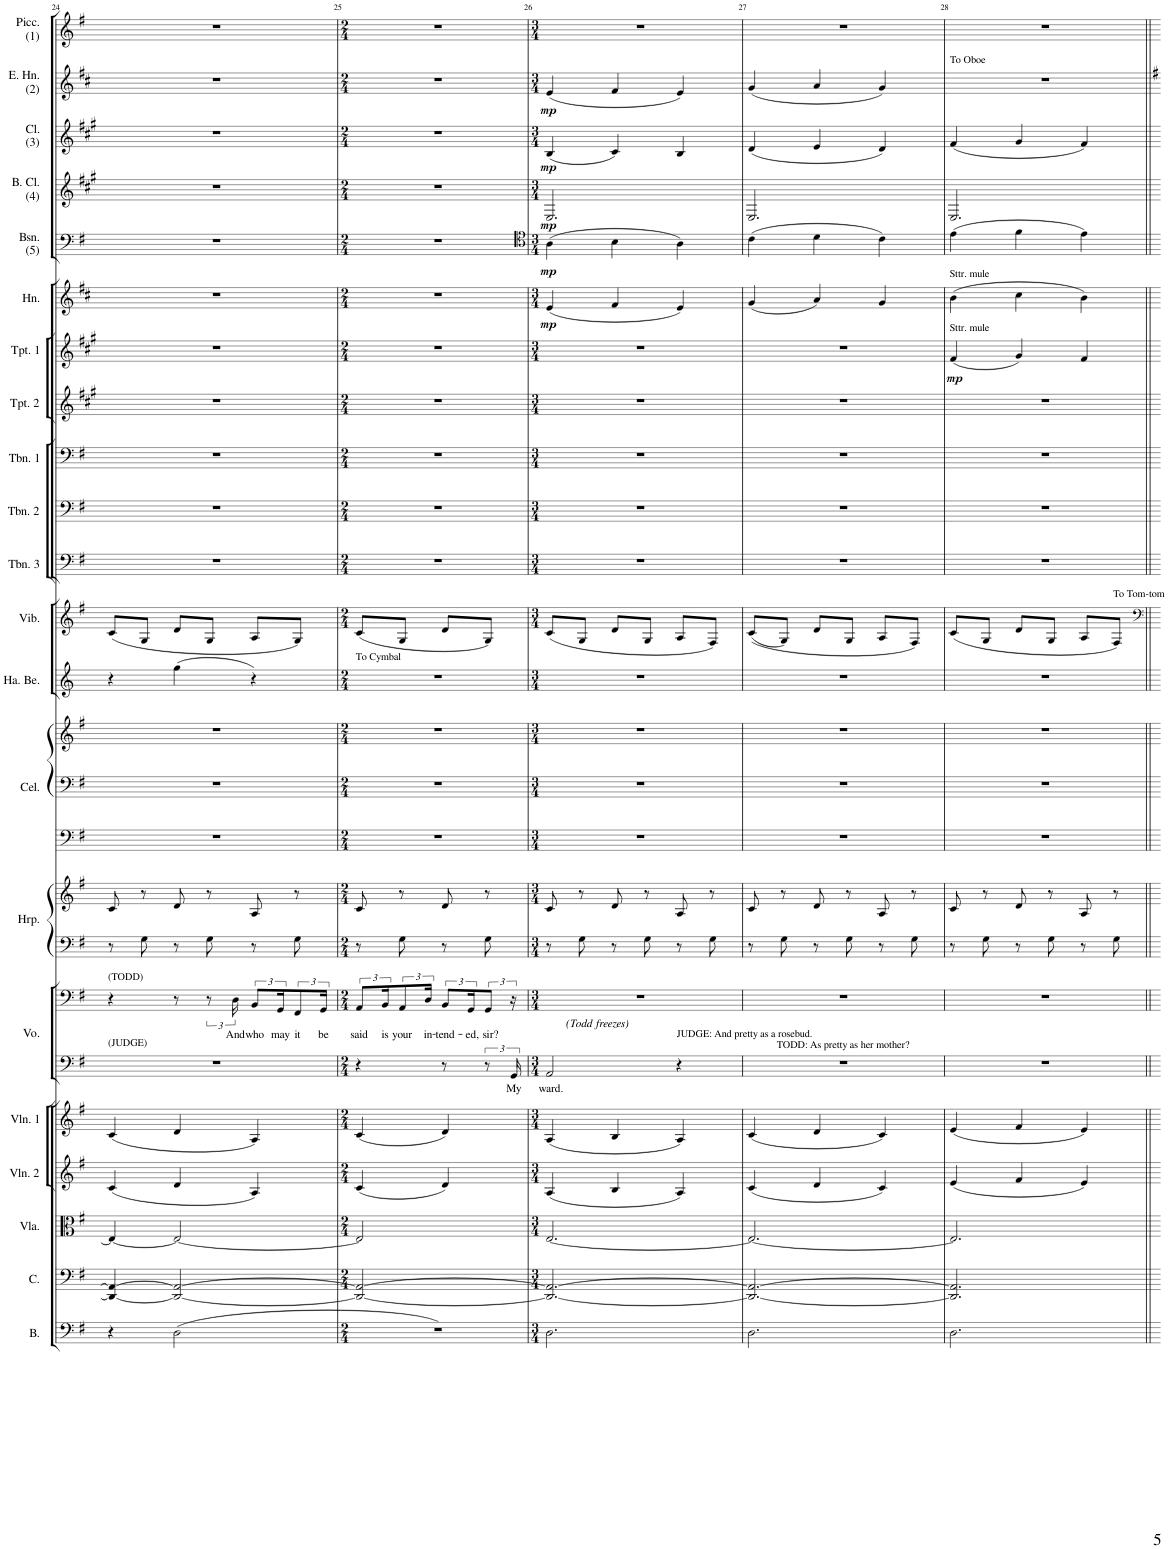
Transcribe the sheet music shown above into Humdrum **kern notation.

**kern	**kern	**kern	**kern	**kern	**kern	**text	**kern	**text	**kern	**kern	**kern	**kern	**kern	**kern	**kern	**kern	**kern	**kern	**kern	**kern	**dynam	**kern	**dynam	**kern	**dynam	**kern	**dynam	**kern	**dynam	**kern	**dynam	**kern
*part21	*part20	*part19	*part18	*part17	*part16	*part16	*part16	*part16	*part15	*part15	*part14	*part14	*part14	*part13	*part12	*part11	*part10	*part9	*part8	*part7	*part7	*part6	*part6	*part5	*part5	*part4	*part4	*part3	*part3	*part2	*part2	*part1
*staff25	*staff24	*staff23	*staff22	*staff21	*staff20	*staff20	*staff19	*staff19	*staff18	*staff17	*staff16	*staff15	*staff14	*staff13	*staff12	*staff11	*staff10	*staff9	*staff8	*staff7	*staff7	*staff6	*staff6	*staff5	*staff5	*staff4	*staff4	*staff3	*staff3	*staff2	*staff2	*staff1
*I"Bass	*I"Cello	*I"Viola	*I"Violin 2	*I"Violin 1	*I"Voice	*	*	*	*I"Harp	*	*I"Celesta	*	*	*I"Hand Bells	*I"Vibraphone	*I"Trombone 3	*I"Trombone 2	*I"Trombone 1	*I"Trumpet 2	*I"Trumpet 1	*	*I"Horn	*	*I"Bassoon (5)	*	*I"Bass Clarinet (4)	*	*I"Clarinet (3)	*	*I"English Horn (2)	*	*I"Piccolo (1)
*I'B.	*I'C.	*I'Vla.	*I'Vln. 2	*I'Vln. 1	*I'Vo.	*	*	*	*I'Hrp.	*	*I'Cel.	*	*	*I'Ha. Be.	*I'Vib.	*I'Tbn. 3	*I'Tbn. 2	*I'Tbn. 1	*I'Tpt. 2	*I'Tpt. 1	*	*I'Hn.	*	*I'Bsn. (5)	*	*I'B. Cl. (4)	*	*I'Cl. (3)	*	*I'E. Hn. (2)	*	*I'Picc. (1)
!!LO:PB:g=z
*clefF4	*clefF4	*clefC3	*clefG2	*clefG2	*clefF4	*	*clefF4	*	*clefF4	*clefG2	*clefF4	*clefF4	*clefG2	*clefG2	*clefG2	*clefF4	*clefF4	*clefF4	*clefG2	*clefG2	*	*clefG2	*	*clefF4	*	*clefG2	*	*clefG2	*	*clefG2	*	*clefG2
*Trd7c12	*	*	*	*	*	*	*	*	*	*	*Trd-7c-12	*Trd-7c-12	*Trd-7c-12	*	*	*	*	*	*Trd1c2	*Trd1c2	*	*Trd4c7	*	*	*	*Trd8c14	*	*Trd1c2	*	*Trd4c7	*	*Trd-7c-12
*k[f#]	*k[f#]	*k[f#]	*k[f#]	*k[f#]	*k[f#]	*	*k[f#]	*	*k[f#]	*k[f#]	*k[f#]	*k[f#]	*k[f#]	*k[]	*k[f#]	*k[f#]	*k[f#]	*k[f#]	*k[f#c#g#]	*k[f#c#g#]	*	*k[f#c#]	*	*k[f#]	*	*k[f#c#g#]	*	*k[f#c#g#]	*	*k[f#c#]	*	*k[f#]
*M3/4	*M3/4	*M3/4	*M3/4	*M3/4	*M3/4	*	*M3/4	*	*M3/4	*M3/4	*M3/4	*M3/4	*M3/4	*M3/4	*M3/4	*M3/4	*M3/4	*M3/4	*M3/4	*M3/4	*	*M3/4	*	*M3/4	*	*M3/4	*	*M3/4	*	*M3/4	*	*M3/4
=24	=24	=24	=24	=24	=24	=24	=24	=24	=24	=24	=24	=24	=24	=24	=24	=24	=24	=24	=24	=24	=24	=24	=24	=24	=24	=24	=24	=24	=24	=24	=24	=24
!	!	!	!	!	!	!	!LO:TX:a:t=(TODD)	!	!	!	!	!	!	!	!	!	!	!	!	!	!	!	!	!	!	!	!	!	!	!	!	!
!	!	!	!	!	!LO:TX:a:t=(JUDGE)	!	!	!	!	!	!	!	!	!	!	!	!	!	!	!	!	!	!	!	!	!	!	!	!	!	!	!
4r	4DD/_ 4AA/_	4E/_	(4c/	(4c/	2.r	.	4r	.	8r	8c/	2.r	2.r	2.r	4r	(8c/L	2.r	2.r	2.r	2.r	2.r	.	2.r	.	2.r	.	2.r	.	2.r	.	2.r	.	2.r
.	.	.	.	.	.	.	.	.	8G\	8r	.	.	.	.	8G/J	.	.	.	.	.	.	.	.	.	.	.	.	.	.	.	.	.
(2D\	2DD/_ 2AA/_	2E/_	4d/	4d/	.	.	8r	.	8r	8d/	.	.	.	(4gg\	8d/L	.	.	.	.	.	.	.	.	.	.	.	.	.	.	.	.	.
.	.	.	.	.	.	.	12r	.	8G\	8r	.	.	.	.	8G/J	.	.	.	.	.	.	.	.	.	.	.	.	.	.	.	.	.
!	!	!	!	!	!	!	!	!LO:LY:b	!	!	!	!	!	!	!	!	!	!	!	!	!	!	!	!	!	!	!	!	!	!	!	!
.	.	.	.	.	.	.	24D\	And	.	.	.	.	.	.	.	.	.	.	.	.	.	.	.	.	.	.	.	.	.	.	.	.
!	!	!	!	!	!	!	!	!LO:LY:b	!	!	!	!	!	!	!	!	!	!	!	!	!	!	!	!	!	!	!	!	!	!	!	!
.	.	.	4A/)	4A/)	.	.	12BB/L	who	8r	8A/	.	.	.	4r)	8A/L	.	.	.	.	.	.	.	.	.	.	.	.	.	.	.	.	.
!	!	!	!	!	!	!	!	!LO:LY:b	!	!	!	!	!	!	!	!	!	!	!	!	!	!	!	!	!	!	!	!	!	!	!	!
.	.	.	.	.	.	.	24GG/K	may	.	.	.	.	.	.	.	.	.	.	.	.	.	.	.	.	.	.	.	.	.	.	.	.
!	!	!	!	!	!	!	!	!LO:LY:b	!	!	!	!	!	!	!	!	!	!	!	!	!	!	!	!	!	!	!	!	!	!	!	!
.	.	.	.	.	.	.	12FF#/	it	8G\	8r	.	.	.	.	8G/J)	.	.	.	.	.	.	.	.	.	.	.	.	.	.	.	.	.
!	!	!	!	!	!	!	!	!LO:LY:b	!	!	!	!	!	!	!	!	!	!	!	!	!	!	!	!	!	!	!	!	!	!	!	!
.	.	.	.	.	.	.	24GG/Jk	be	.	.	.	.	.	.	.	.	.	.	.	.	.	.	.	.	.	.	.	.	.	.	.	.
=25	=25	=25	=25	=25	=25	=25	=25	=25	=25	=25	=25	=25	=25	=25	=25	=25	=25	=25	=25	=25	=25	=25	=25	=25	=25	=25	=25	=25	=25	=25	=25	=25
*M2/4	*M2/4	*M2/4	*M2/4	*M2/4	*M2/4	*	*M2/4	*	*M2/4	*M2/4	*M2/4	*M2/4	*M2/4	*M2/4	*M2/4	*M2/4	*M2/4	*M2/4	*M2/4	*M2/4	*	*M2/4	*	*M2/4	*	*M2/4	*	*M2/4	*	*M2/4	*	*M2/4
!	!	!	!	!	!	!	!	!	!	!	!	!	!	!LO:TX:a:t=To Cymbal	!	!	!	!	!	!	!	!	!	!	!	!	!	!	!	!	!	!
!	!	!	!	!	!	!	!	!LO:LY:b	!	!	!	!	!	!	!	!	!	!	!	!	!	!	!	!	!	!	!	!	!	!	!	!
2r)	2DD/_ 2AA/_	2E/]	(4c/	(4c/	4r	.	12AA/L	said	8r	8c/	2r	2r	2r	2r	(8c/L	2r	2r	2r	2r	2r	.	2r	.	2r	.	2r	.	2r	.	2r	.	2r
!	!	!	!	!	!	!	!	!LO:LY:b	!	!	!	!	!	!	!	!	!	!	!	!	!	!	!	!	!	!	!	!	!	!	!	!
.	.	.	.	.	.	.	24BB/K	is	.	.	.	.	.	.	.	.	.	.	.	.	.	.	.	.	.	.	.	.	.	.	.	.
!	!	!	!	!	!	!	!	!LO:LY:b	!	!	!	!	!	!	!	!	!	!	!	!	!	!	!	!	!	!	!	!	!	!	!	!
.	.	.	.	.	.	.	12AA/	your	8G\	8r	.	.	.	.	8G/J	.	.	.	.	.	.	.	.	.	.	.	.	.	.	.	.	.
!	!	!	!	!	!	!	!	!LO:LY:b	!	!	!	!	!	!	!	!	!	!	!	!	!	!	!	!	!	!	!	!	!	!	!	!
.	.	.	.	.	.	.	24D/Jk	in-	.	.	.	.	.	.	.	.	.	.	.	.	.	.	.	.	.	.	.	.	.	.	.	.
!	!	!	!	!	!	!	!	!LO:LY:b	!	!	!	!	!	!	!	!	!	!	!	!	!	!	!	!	!	!	!	!	!	!	!	!
.	.	.	4d/)	4d/)	8r	.	12BB/L	-tend-	8r	8d/	.	.	.	.	8d/L	.	.	.	.	.	.	.	.	.	.	.	.	.	.	.	.	.
!	!	!	!	!	!	!	!	!LO:LY:b	!	!	!	!	!	!	!	!	!	!	!	!	!	!	!	!	!	!	!	!	!	!	!	!
.	.	.	.	.	.	.	24GG/K	-ed,	.	.	.	.	.	.	.	.	.	.	.	.	.	.	.	.	.	.	.	.	.	.	.	.
!	!	!	!	!	!	!	!	!LO:LY:b	!	!	!	!	!	!	!	!	!	!	!	!	!	!	!	!	!	!	!	!	!	!	!	!
.	.	.	.	.	12r	.	12GG/J	sir?	8G\	8r	.	.	.	.	8G/J)	.	.	.	.	.	.	.	.	.	.	.	.	.	.	.	.	.
!	!	!	!	!	!	!LO:LY:b	!	!	!	!	!	!	!	!	!	!	!	!	!	!	!	!	!	!	!	!	!	!	!	!	!	!
.	.	.	.	.	24GG/	My	24r	.	.	.	.	.	.	.	.	.	.	.	.	.	.	.	.	.	.	.	.	.	.	.	.	.
=26	=26	=26	=26	=26	=26	=26	=26	=26	=26	=26	=26	=26	=26	=26	=26	=26	=26	=26	=26	=26	=26	=26	=26	=26	=26	=26	=26	=26	=26	=26	=26	=26
*	*	*	*	*	*	*	*	*	*	*	*	*	*	*	*	*	*	*	*	*	*	*	*	*clefC4	*	*	*	*	*	*	*	*
*M3/4	*M3/4	*M3/4	*M3/4	*M3/4	*M3/4	*	*M3/4	*	*M3/4	*M3/4	*M3/4	*M3/4	*M3/4	*M3/4	*M3/4	*M3/4	*M3/4	*M3/4	*M3/4	*M3/4	*	*M3/4	*	*M3/4	*	*M3/4	*	*M3/4	*	*M3/4	*	*M3/4
!	!	!	!	!	!	!	!LO:TX:b:i:t=(Todd freezes)	!	!	!	!	!	!	!	!	!	!	!	!	!	!	!	!	!	!	!	!	!	!	!	!	!
!	!	!	!	!	!	!LO:LY:b	!	!	!	!	!	!	!	!	!	!	!	!	!	!	!	!	!LO:DY:b	!	!LO:DY:b	!	!LO:DY:b	!	!LO:DY:b	!	!LO:DY:b	!
2.D\	2.DD/_ 2.AA/_	[2.E/	(4A/	(4A/	2AA/	ward.	2.r	.	8r	8c/	2.r	2.r	2.r	2.r	(8c/L	2.r	2.r	2.r	2.r	2.r	.	(4e/	mp	(4A\	mp	2.E/	mp	(4B/	mp	(4e/	mp	2.r
.	.	.	.	.	.	.	.	.	8G\	8r	.	.	.	.	8G/J	.	.	.	.	.	.	.	.	.	.	.	.	.	.	.	.	.
.	.	.	4B/	4B/	.	.	.	.	8r	8d/	.	.	.	.	8d/L	.	.	.	.	.	.	4f#/	.	4B\	.	.	.	4c#/)	.	4f#/	.	.
.	.	.	.	.	.	.	.	.	8G\	8r	.	.	.	.	8G/J	.	.	.	.	.	.	.	.	.	.	.	.	.	.	.	.	.
!	!	!	!	!	!LO:TX:a:t=JUDGE&colon; And pretty as a rosebud.	!	!	!	!	!	!	!	!	!	!	!	!	!	!	!	!	!	!	!	!	!	!	!	!	!	!	!
!	!	!	!	!	!LO:TX:a:t=TODD&colon; As pretty as her mother?	!	!	!	!	!	!	!	!	!	!	!	!	!	!	!	!	!	!	!	!	!	!	!	!	!	!	!
.	.	.	4A/)	4A/)	4r	.	.	.	8r	8A/	.	.	.	.	8A/L	.	.	.	.	.	.	4e/)	.	4A\)	.	.	.	4B/	.	4e/)	.	.
.	.	.	.	.	.	.	.	.	8G\	8r	.	.	.	.	8F#/J)	.	.	.	.	.	.	.	.	.	.	.	.	.	.	.	.	.
=27	=27	=27	=27	=27	=27	=27	=27	=27	=27	=27	=27	=27	=27	=27	=27	=27	=27	=27	=27	=27	=27	=27	=27	=27	=27	=27	=27	=27	=27	=27	=27	=27
2.D\	2.DD/_ 2.AA/_	2.E/_	(4c/	(4c/	2.r	.	2.r	.	8r	8c/	2.r	2.r	2.r	2.r	((8c/L	2.r	2.r	2.r	2.r	2.r	.	(4g/	.	(4c\	.	2.E/	.	(4d/	.	(4g/	.	2.r
.	.	.	.	.	.	.	.	.	8G\	8r	.	.	.	.	8G/J)	.	.	.	.	.	.	.	.	.	.	.	.	.	.	.	.	.
.	.	.	4d/	4d/	.	.	.	.	8r	8d/	.	.	.	.	8d/L	.	.	.	.	.	.	4a/)	.	4d\	.	.	.	4e/	.	4a/	.	.
.	.	.	.	.	.	.	.	.	8G\	8r	.	.	.	.	8G/J	.	.	.	.	.	.	.	.	.	.	.	.	.	.	.	.	.
.	.	.	4c/)	4c/)	.	.	.	.	8r	8A/	.	.	.	.	8A/L	.	.	.	.	.	.	4g/	.	4c\)	.	.	.	4d/)	.	4g/)	.	.
.	.	.	.	.	.	.	.	.	8G\	8r	.	.	.	.	8F#/J)	.	.	.	.	.	.	.	.	.	.	.	.	.	.	.	.	.
=28	=28	=28	=28	=28	=28	=28	=28	=28	=28	=28	=28	=28	=28	=28	=28	=28	=28	=28	=28	=28	=28	=28	=28	=28	=28	=28	=28	=28	=28	=28	=28	=28
!	!	!	!	!	!	!	!	!	!	!	!	!	!	!	!	!	!	!	!	!	!	!	!	!	!	!	!	!	!	!LO:TX:a:t=To Oboe	!	!
!	!	!	!	!	!	!	!	!	!	!	!	!	!	!	!	!	!	!	!	!	!	!LO:TX:a:t=Sttr. mule	!	!	!	!	!	!	!	!	!	!
!	!	!	!	!	!	!	!	!	!	!	!	!	!	!	!	!	!	!	!	!LO:TX:a:t=Sttr. mule	!	!	!	!	!	!	!	!	!	!	!	!
!	!	!	!	!	!	!	!	!	!	!	!	!	!	!	!	!	!	!	!	!	!LO:DY:b	!	!	!	!	!	!	!	!	!	!	!
2.D\	2.DD/] 2.AA/]	2.E/]	(4e/	(4e/	2.r	.	2.r	.	8r	8c/	2.r	2.r	2.r	2.r	(8c/L	2.r	2.r	2.r	2.r	(4f#/	mp	(4b\	.	(4e\	.	2.E/	.	(4f#/	.	2.r	.	2.r
.	.	.	.	.	.	.	.	.	8G\	8r	.	.	.	.	8G/J	.	.	.	.	.	.	.	.	.	.	.	.	.	.	.	.	.
.	.	.	4f#/	4f#/	.	.	.	.	8r	8d/	.	.	.	.	8d/L	.	.	.	.	4g#/)	.	4cc#\	.	4f#\	.	.	.	4g#/	.	.	.	.
.	.	.	.	.	.	.	.	.	8G\	8r	.	.	.	.	8G/J	.	.	.	.	.	.	.	.	.	.	.	.	.	.	.	.	.
.	.	.	4e/)	4e/)	.	.	.	.	8r	8A/	.	.	.	.	8A/L	.	.	.	.	4f#/	.	4b\)	.	4e\)	.	.	.	4f#/)	.	.	.	.
!	!	!	!	!	!	!	!	!	!	!	!	!	!	!	!LO:TX:a:t=To Tom-tom	!	!	!	!	!	!	!	!	!	!	!	!	!	!	!	!	!
.	.	.	.	.	.	.	.	.	8G\	8r	.	.	.	.	8F#/J)	.	.	.	.	.	.	.	.	.	.	.	.	.	.	.	.	.
=||	=||	=||	=||	=||	=||	=||	=||	=||	=||	=||	=||	=||	=||	=||	=||	=||	=||	=||	=||	=||	=||	=||	=||	=||	=||	=||	=||	=||	=||	=||	=||	=||
*-	*-	*-	*-	*-	*-	*-	*-	*-	*-	*-	*-	*-	*-	*-	*-	*-	*-	*-	*-	*-	*-	*-	*-	*-	*-	*-	*-	*-	*-	*-	*-	*-
